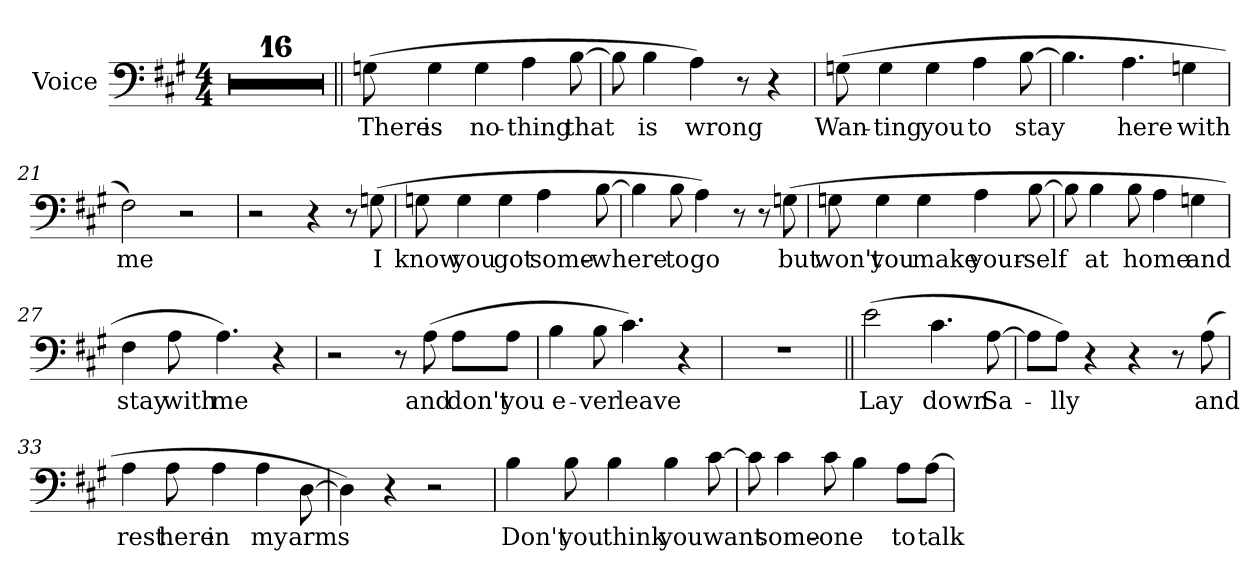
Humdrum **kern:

**kern	**text
*part1	*part1
*staff1	*staff1
*I"Voice	*
*I'Voice	*
!!LO:PB:g=z
*clefF4	*
*k[f#c#g#]	*
*A:	*
*M4/4	*
=1	=1
1r	.
=2	=2
1r	.
=3	=3
1r	.
=4	=4
1r	.
=5	=5
1r	.
=6	=6
1r	.
=7	=7
1r	.
=8	=8
1r	.
=9	=9
1r	.
!!LO:LB:g=z
=10	=10
1r	.
=11	=11
1r	.
=12	=12
1r	.
=13	=13
1r	.
=14	=14
1r	.
=15	=15
1r	.
=16	=16
1r	.
=17||	=17||
!	!LO:LY:b:color=#000000
(8Gni\	There
!	!LO:LY:b:color=#000000
4Gi\	is
!	!LO:LY:b:color=#000000
4Gi\	no-
!	!LO:LY:b:color=#000000
4Ai\	-thing
!	!LO:LY:b:color=#000000
[8Bi\	that
!!LO:LB:g=z
=18	=18
8Bi\]	.
!	!LO:LY:b:color=#000000
4Bi\	is
!	!LO:LY:b:color=#000000
4Ai\)	wrong
8r	.
4r	.
=19	=19
!	!LO:LY:b:color=#000000
(8Gni\	Wan-
!	!LO:LY:b:color=#000000
4Gi\	-ting
!	!LO:LY:b:color=#000000
4Gi\	you
!	!LO:LY:b:color=#000000
4Ai\	to
!	!LO:LY:b:color=#000000
[8Bi\	stay
=20	=20
4.Bi\]	.
!	!LO:LY:b:color=#000000
4.Ai\	here
!	!LO:LY:b:color=#000000
4Gni\	with
=21	=21
!	!LO:LY:b:color=#000000
2F#i\)	me
2r	.
=22	=22
2r	.
4r	.
8r	.
!	!LO:LY:b:color=#000000
(8Gni\	I
!!LO:LB:g=z
=23	=23
!	!LO:LY:b:color=#000000
8Gni\	know
!	!LO:LY:b:color=#000000
4Gi\	you
!	!LO:LY:b:color=#000000
4Gi\	got
!	!LO:LY:b:color=#000000
4Ai\	some-
!	!LO:LY:b:color=#000000
[8Bi\	-where
=24	=24
4Bi\]	.
!	!LO:LY:b:color=#000000
8Bi\	to
!	!LO:LY:b:color=#000000
4Ai\)	go
8r	.
8r	.
!	!LO:LY:b:color=#000000
(8Gni\	but
=25	=25
!	!LO:LY:b:color=#000000
8Gni\	won't
!	!LO:LY:b:color=#000000
4Gi\	you
!	!LO:LY:b:color=#000000
4Gi\	make
!	!LO:LY:b:color=#000000
4Ai\	your-
!	!LO:LY:b:color=#000000
[8Bi\	-self
=26	=26
8Bi\]	.
!	!LO:LY:b:color=#000000
4Bi\	at
!	!LO:LY:b:color=#000000
8Bi\	home
4Ai\	.
!	!LO:LY:b:color=#000000
4Gni\	and
!!LO:LB:g=z
=27	=27
!	!LO:LY:b:color=#000000
4F#i\	stay
!	!LO:LY:b:color=#000000
8Ai\	with
!	!LO:LY:b:color=#000000
4.Ai\)	me
4r	.
=28	=28
2r	.
8r	.
!	!LO:LY:b:color=#000000
(8Ai\	and
!	!LO:LY:b:color=#000000
8Ai\L	don't
!	!LO:LY:b:color=#000000
8Ai\J	you
=29	=29
!	!LO:LY:b:color=#000000
4Bi\	e-
!	!LO:LY:b:color=#000000
8Bi\	-ver
!	!LO:LY:b:color=#000000
4.c#i\)	leave
4r	.
=30	=30
1r	.
=31||	=31||
!	!LO:LY:b:color=#000000
(2ei\	Lay
!	!LO:LY:b:color=#000000
4.c#i\	down
!	!LO:LY:b:color=#000000
[8Ai\	Sa-
!!LO:LB:g=z
=32	=32
8Ai\L]	.
!	!LO:LY:b:color=#000000
8Ai\J)	-lly
4r	.
4r	.
8r	.
!	!LO:LY:b:color=#000000
(8Ai\	and
=33	=33
!	!LO:LY:b:color=#000000
4Ai\	rest
!	!LO:LY:b:color=#000000
8Ai\	here
!	!LO:LY:b:color=#000000
4Ai\	in
!	!LO:LY:b:color=#000000
4Ai\	my
!	!LO:LY:b:color=#000000
[8Di\	arms
=34	=34
4Di\])	.
4r	.
2r	.
=35	=35
!	!LO:LY:b:color=#000000
4Bi\	Don't
!	!LO:LY:b:color=#000000
8Bi\	you
!	!LO:LY:b:color=#000000
4Bi\	think
!	!LO:LY:b:color=#000000
4Bi\	you
!	!LO:LY:b:color=#000000
[8c#i\	want
!!LO:LB:g=z
=36	=36
8c#i\]	.
!	!LO:LY:b:color=#000000
4c#i\	some-
!	!LO:LY:b:color=#000000
8c#i\	-one
4Bi\	.
!	!LO:LY:b:color=#000000
8Ai\L	to
!	!LO:LY:b:color=#000000
[8Ai\J	talk
=	=
*-	*-
